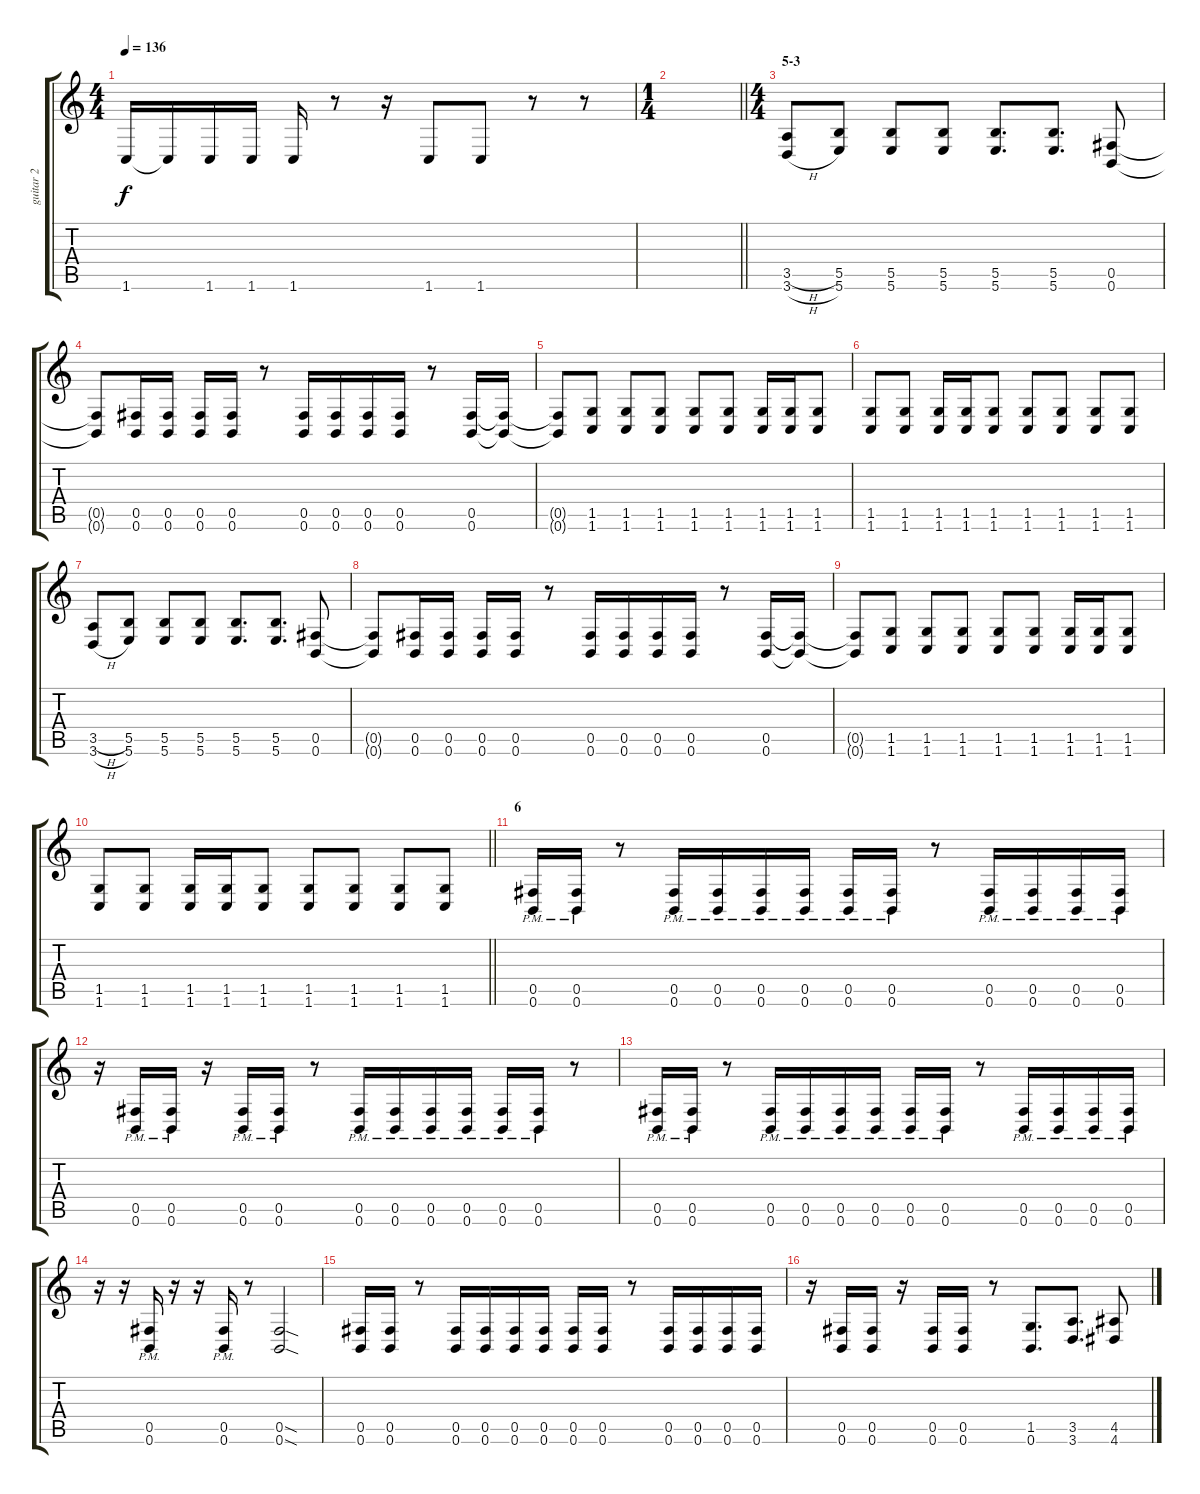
\track ("guitar 2" "guitar 2") {instrument distortionguitar}
\staff {score tabs}
\tuning (Db4 Ab3 E3 B2 Gb2 B1) {hide}
\ts (4 4)
\tempo 136
\clef g2
\ks c
1.6{t}.16{dy f} 1.6{t}.16 1.6.16 1.6.16 1.6.16 r.8 r.16 1.6.8 1.6.8 r.8 r.8 |
\ts (1 4)
\barLineRight lightlight
|
\ts (4 4)
\section ("" "5-3")
(3.5{h} 3.6{h}).8 (5.5 5.6).8 (5.5 5.6).8 (5.5 5.6).8 (5.5 5.6).8{d} (5.5 5.6).8{d} (0.5 0.6).8 |
(0.5{t} 0.6{t}).8 (0.5 0.6).16 (0.5 0.6).16 (0.5 0.6).16 (0.5 0.6).16 r.8 (0.5 0.6).16 (0.5 0.6).16 (0.5 0.6).16 (0.5 0.6).16 r.8 (0.5 0.6).16 (0.5{t} 0.6{t}).16 |
(0.5{t} 0.6{t}).8 (1.5 1.6).8 (1.5 1.6).8 (1.5 1.6).8 (1.5 1.6).8 (1.5 1.6).8 (1.5 1.6).16 (1.5 1.6).16 (1.5 1.6).8 |
(1.5 1.6).8 (1.5 1.6).8 (1.5 1.6).16 (1.5 1.6).16 (1.5 1.6).8 (1.5 1.6).8 (1.5 1.6).8 (1.5 1.6).8 (1.5 1.6).8 |
(3.5{h} 3.6{h}).8 (5.5 5.6).8 (5.5 5.6).8 (5.5 5.6).8 (5.5 5.6).8{d} (5.5 5.6).8{d} (0.5 0.6).8 |
(0.5{t} 0.6{t}).8 (0.5 0.6).16 (0.5 0.6).16 (0.5 0.6).16 (0.5 0.6).16 r.8 (0.5 0.6).16 (0.5 0.6).16 (0.5 0.6).16 (0.5 0.6).16 r.8 (0.5 0.6).16 (0.5{t} 0.6{t}).16 |
(0.5{t} 0.6{t}).8 (1.5 1.6).8 (1.5 1.6).8 (1.5 1.6).8 (1.5 1.6).8 (1.5 1.6).8 (1.5 1.6).16 (1.5 1.6).16 (1.5 1.6).8 |
\barLineRight lightlight
(1.5 1.6).8 (1.5 1.6).8 (1.5 1.6).16 (1.5 1.6).16 (1.5 1.6).8 (1.5 1.6).8 (1.5 1.6).8 (1.5 1.6).8 (1.5 1.6).8 |
\section ("" "6")
(0.5{pm} 0.6{pm}).16 (0.5{pm} 0.6{pm}).16 r.8 (0.5{pm} 0.6{pm}).16 (0.5{pm} 0.6{pm}).16 (0.5{pm} 0.6{pm}).16 (0.5{pm} 0.6{pm}).16 (0.5{pm} 0.6{pm}).16 (0.5{pm} 0.6{pm}).16 r.8 (0.5{pm} 0.6{pm}).16 (0.5{pm} 0.6{pm}).16 (0.5{pm} 0.6{pm}).16 (0.5{pm} 0.6{pm}).16 |
r.16 (0.5{pm} 0.6{pm}).16 (0.5{pm} 0.6{pm}).16 r.16 (0.5{pm} 0.6{pm}).16 (0.5{pm} 0.6{pm}).16 r.8 (0.5{pm} 0.6{pm}).16 (0.5{pm} 0.6{pm}).16 (0.5{pm} 0.6{pm}).16 (0.5{pm} 0.6{pm}).16 (0.5{pm} 0.6{pm}).16 (0.5{pm} 0.6{pm}).16 r.8 |
(0.5{pm} 0.6{pm}).16 (0.5{pm} 0.6{pm}).16 r.8 (0.5{pm} 0.6{pm}).16 (0.5{pm} 0.6{pm}).16 (0.5{pm} 0.6{pm}).16 (0.5{pm} 0.6{pm}).16 (0.5{pm} 0.6{pm}).16 (0.5{pm} 0.6{pm}).16 r.8 (0.5{pm} 0.6{pm}).16 (0.5{pm} 0.6{pm}).16 (0.5{pm} 0.6{pm}).16 (0.5{pm} 0.6{pm}).16 |
r.16 r.16 (0.5{pm} 0.6{pm}).16 r.16 r.16 (0.5{pm} 0.6{pm}).16 r.8 (0.5{sod} 0.6{sod}).2 |
(0.5 0.6).16 (0.5 0.6).16 r.8 (0.5 0.6).16 (0.5 0.6).16 (0.5 0.6).16 (0.5 0.6).16 (0.5 0.6).16 (0.5 0.6).16 r.8 (0.5 0.6).16 (0.5 0.6).16 (0.5 0.6).16 (0.5 0.6).16 |
r.16 (0.5 0.6).16 (0.5 0.6).16 r.16 (0.5 0.6).16 (0.5 0.6).16 r.8 (1.5 0.6).8{d} (3.5 3.6).8{d} (4.5 4.6).8
